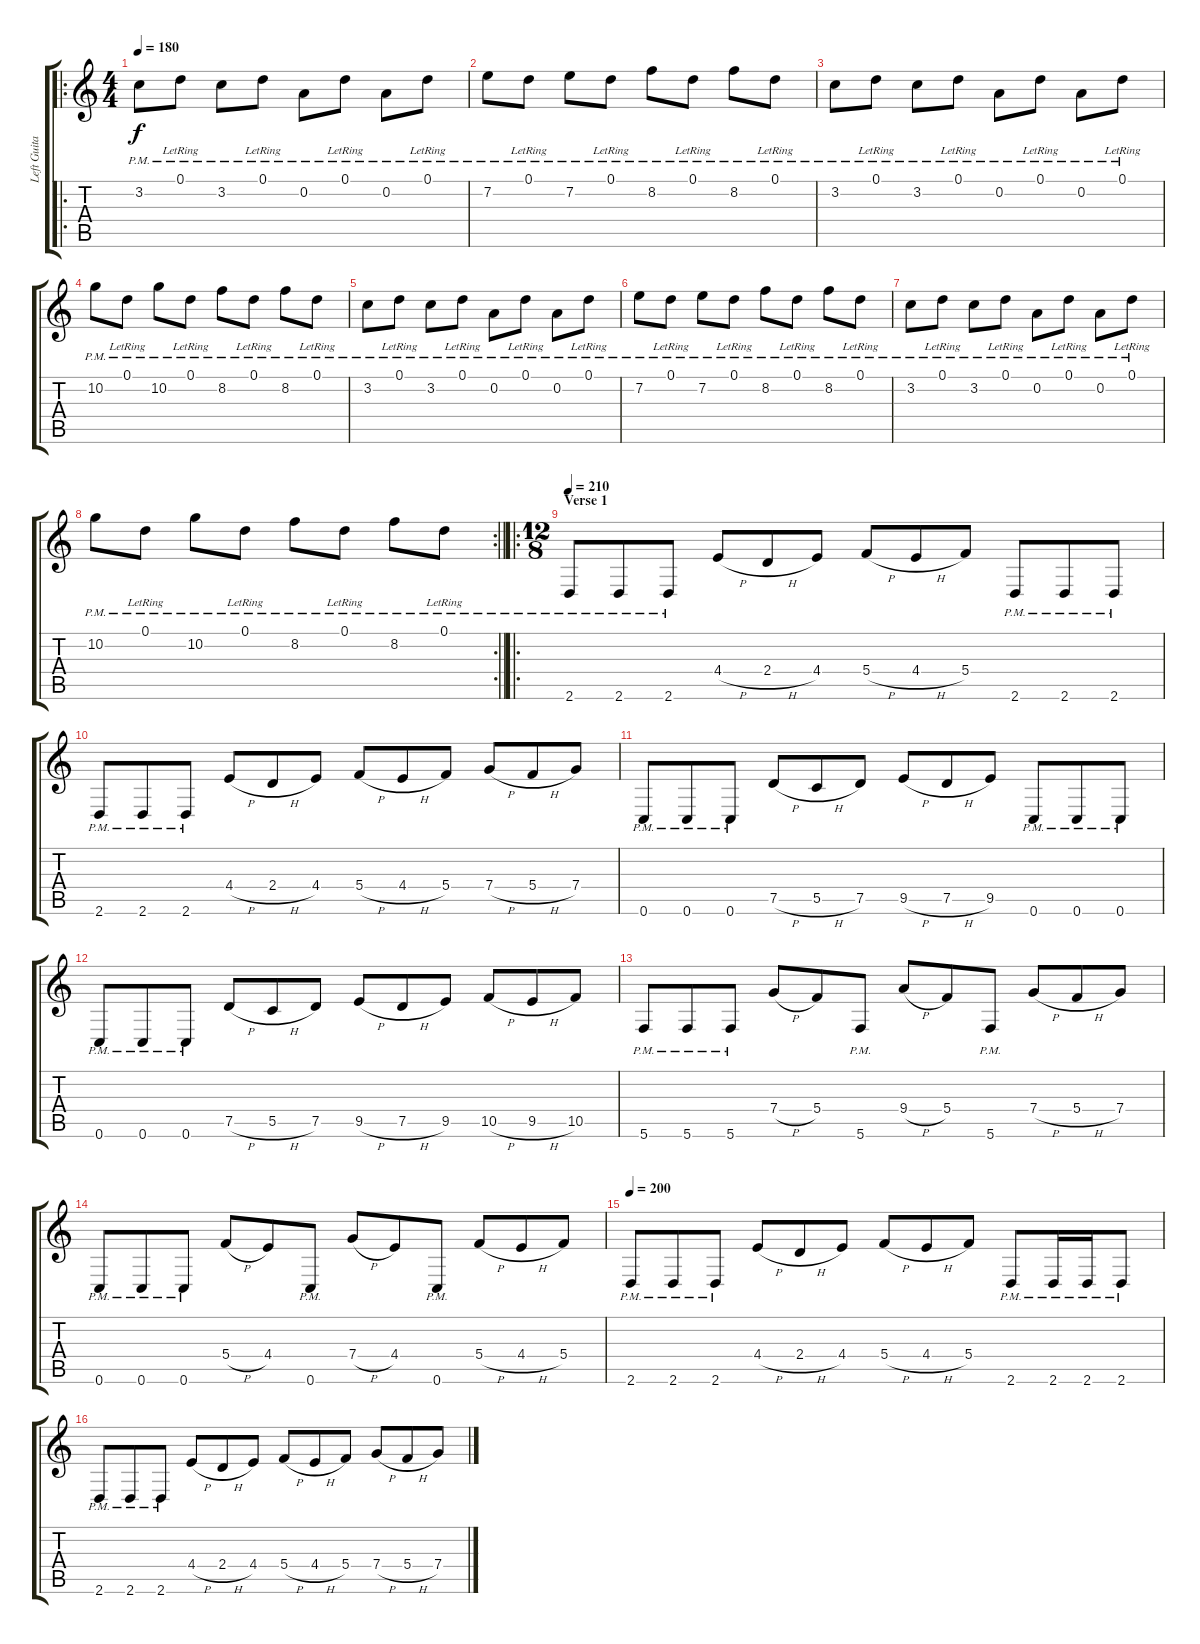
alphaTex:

\track ("Left Guitar" "Left Guita") {instrument distortionguitar}
\staff {score tabs}
\tuning (D4 A3 F3 C3 G2 C2) {hide}
\ro
\ts (4 4)
\tempo 180
\clef g2
\ks c
3.2{pm}.8{dy f balance 3} 0.1{pm lr}.8 3.2{pm}.8 0.1{pm lr}.8 0.2{pm}.8 0.1{pm lr}.8 0.2{pm}.8 0.1{pm lr}.8 |
7.2{pm}.8 0.1{pm lr}.8 7.2{pm}.8 0.1{pm lr}.8 8.2{pm}.8 0.1{pm lr}.8 8.2{pm}.8 0.1{pm lr}.8 |
3.2{pm}.8 0.1{pm lr}.8 3.2{pm}.8 0.1{pm lr}.8 0.2{pm}.8 0.1{pm lr}.8 0.2{pm}.8 0.1{pm lr}.8 |
10.2{pm}.8 0.1{pm lr}.8 10.2{pm}.8 0.1{pm lr}.8 8.2{pm}.8 0.1{pm lr}.8 8.2{pm}.8 0.1{pm lr}.8 |
3.2{pm}.8 0.1{pm lr}.8 3.2{pm}.8 0.1{pm lr}.8 0.2{pm}.8 0.1{pm lr}.8 0.2{pm}.8 0.1{pm lr}.8 |
7.2{pm}.8 0.1{pm lr}.8 7.2{pm}.8 0.1{pm lr}.8 8.2{pm}.8 0.1{pm lr}.8 8.2{pm}.8 0.1{pm lr}.8 |
3.2{pm}.8 0.1{pm lr}.8 3.2{pm}.8 0.1{pm lr}.8 0.2{pm}.8 0.1{pm lr}.8 0.2{pm}.8 0.1{pm lr}.8 |
\rc 2
\barLineRight lightlight
10.2{pm}.8 0.1{pm lr}.8 10.2{pm}.8 0.1{pm lr}.8 8.2{pm}.8 0.1{pm lr}.8 8.2{pm}.8 0.1{pm lr}.8 |
\ro
\ts (12 8)
\section ("" "Verse 1")
\tempo 210
2.6{pm}.8 2.6{pm}.8 2.6{pm}.8 4.4{h}.8 2.4{h}.8 4.4.8 5.4{h}.8 4.4{h}.8 5.4.8 2.6{pm}.8 2.6{pm}.8 2.6{pm}.8 |
2.6{pm}.8 2.6{pm}.8 2.6{pm}.8 4.4{h}.8 2.4{h}.8 4.4.8 5.4{h}.8 4.4{h}.8 5.4.8 7.4{h}.8 5.4{h}.8 7.4.8 |
0.6{pm}.8 0.6{pm}.8 0.6{pm}.8 7.5{h}.8 5.5{h}.8 7.5.8 9.5{h}.8 7.5{h}.8 9.5.8 0.6{pm}.8 0.6{pm}.8 0.6{pm}.8 |
0.6{pm}.8 0.6{pm}.8 0.6{pm}.8 7.5{h}.8 5.5{h}.8 7.5.8 9.5{h}.8 7.5{h}.8 9.5.8 10.5{h}.8 9.5{h}.8 10.5.8 |
5.6{pm}.8 5.6{pm}.8 5.6{pm}.8 7.4{h}.8 5.4.8 5.6{pm}.8 9.4{h}.8 5.4.8 5.6{pm}.8 7.4{h}.8 5.4{h}.8 7.4.8 |
0.6{pm}.8 0.6{pm}.8 0.6{pm}.8 5.4{h}.8 4.4.8 0.6{pm}.8 7.4{h}.8 4.4.8 0.6{pm}.8 5.4{h}.8 4.4{h}.8 5.4.8 |
\tempo 210
\tempo 200
2.6{pm}.8 2.6{pm}.8 2.6{pm}.8 4.4{h}.8 2.4{h}.8 4.4.8 5.4{h}.8 4.4{h}.8 5.4.8 2.6{pm}.8 2.6{pm}.16 2.6{pm}.16 2.6{pm}.8 |
2.6{pm}.8 2.6{pm}.8 2.6{pm}.8 4.4{h}.8 2.4{h}.8 4.4.8 5.4{h}.8 4.4{h}.8 5.4.8 7.4{h}.8 5.4{h}.8 7.4.8
